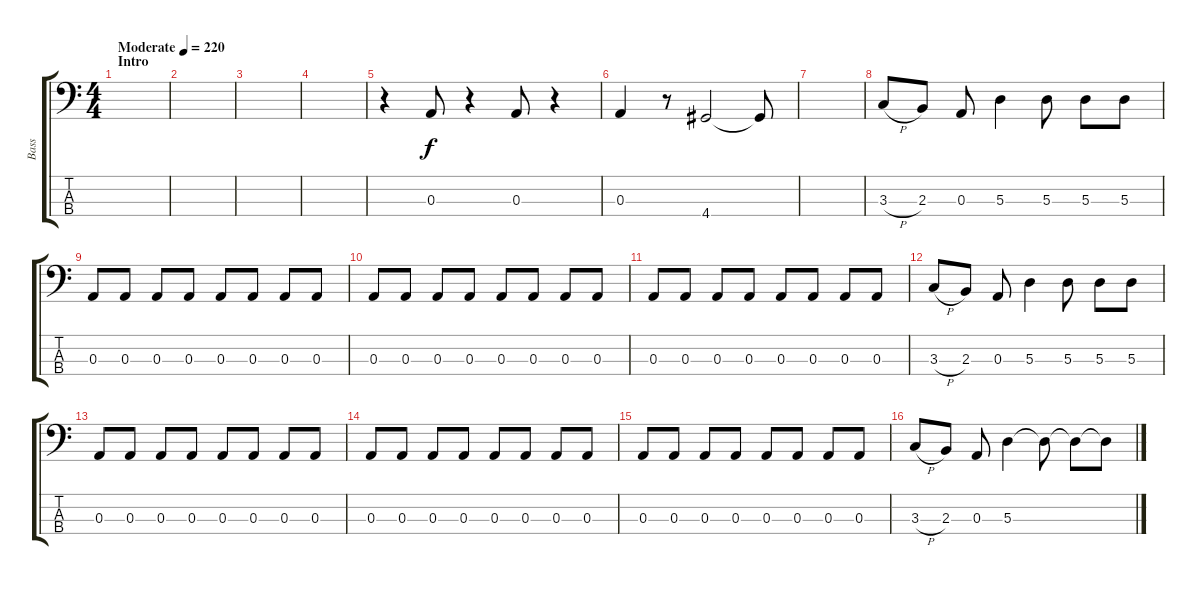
\track ("Bass" "Bass") {instrument electricbasspick}
\staff {score tabs}
\tuning (G2 D2 A1 E1) {hide}
\ts (4 4)
\section ("" "Intro")
\tempo (220 "Moderate")
\clef f4
\ks c
|
|
|
|
r.4 0.3.8 r.4 0.3.8 r.4 |
0.3.4 r.8 4.4.2 4.4{t}.8 |
|
3.3{h}.8 2.3.8 0.3.8 5.3.4 5.3.8 5.3.8 5.3.8 |
0.3.8 0.3.8 0.3.8 0.3.8 0.3.8 0.3.8 0.3.8 0.3.8 |
0.3.8 0.3.8 0.3.8 0.3.8 0.3.8 0.3.8 0.3.8 0.3.8 |
0.3.8 0.3.8 0.3.8 0.3.8 0.3.8 0.3.8 0.3.8 0.3.8 |
3.3{h}.8 2.3.8 0.3.8 5.3.4 5.3.8 5.3.8 5.3.8 |
0.3.8 0.3.8 0.3.8 0.3.8 0.3.8 0.3.8 0.3.8 0.3.8 |
0.3.8 0.3.8 0.3.8 0.3.8 0.3.8 0.3.8 0.3.8 0.3.8 |
0.3.8 0.3.8 0.3.8 0.3.8 0.3.8 0.3.8 0.3.8 0.3.8 |
3.3{h}.8 2.3.8 0.3.8 5.3.4 5.3{t}.8 5.3{t}.8 5.3{t}.8
